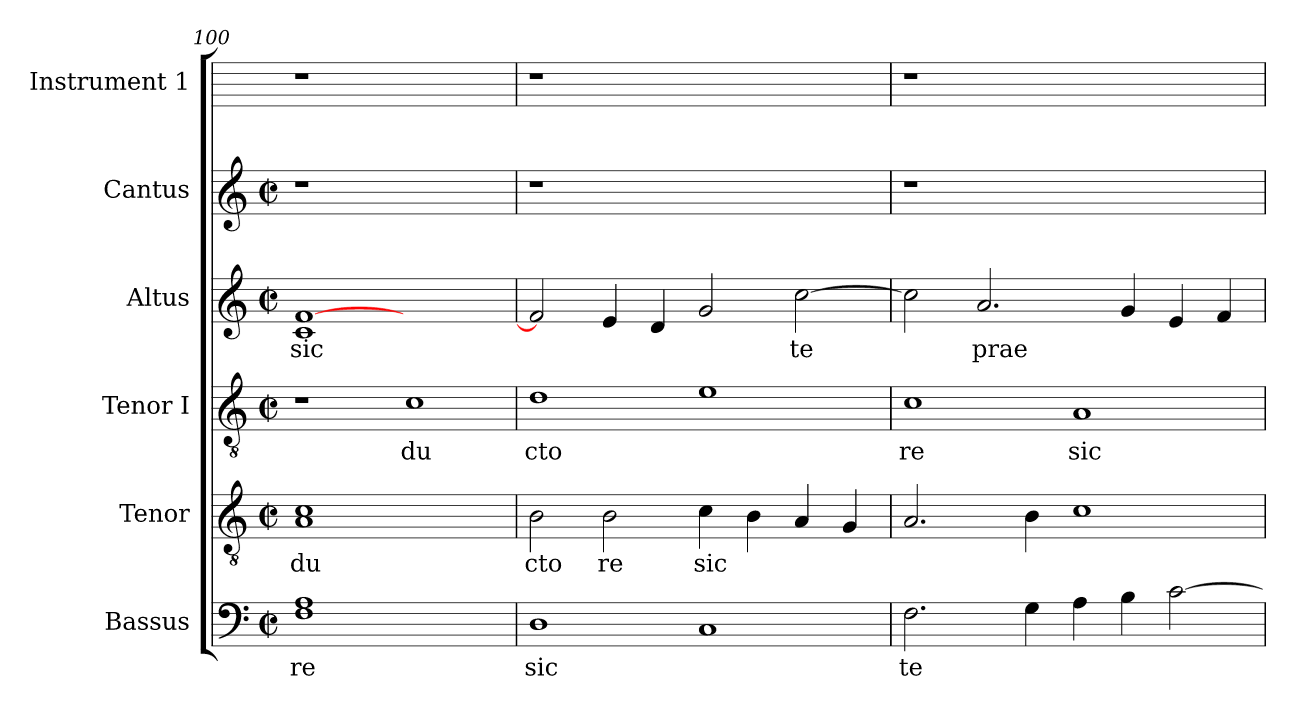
**kern	**text	**kern	**text	**kern	**text	**kern	**text	**kern	**kern
*part6	*part6	*part5	*part5	*part4	*part4	*part3	*part3	*part2	*part1
*staff6	*staff6	*staff5	*staff5	*staff4	*staff4	*staff3	*staff3	*staff2	*staff1
*I"Bassus	*	*I"Tenor	*	*I"Tenor I	*	*I"Altus	*	*I"Cantus	*I"Instrument 1
*I'Bassus	*	*I'Tenor	*	*I'Tenor I	*	*I'Altus	*	*I'Cantus	*
*clefF4	*	*clefGv2	*	*clefGv2	*	*clefG2	*	*clefG2	*
*M2/2	*	*M2/2	*	*M2/2	*	*M2/2	*	*M2/2	*
*met(c|)	*	*met(c|)	*	*met(c|)	*	*met(c|)	*	*met(c|)	*
=100	=100	=100	=100	=100	=100	=100	=100	=100	=100
!	!LO:LY:b:cj	!	!LO:LY:b:cj	!	!	!	!LO:LY:b:cj	!	!
1A 1F	-re	1c 1A	du	1r	.	1c [<1f	sic	1r	1r
!	!	!	!	!	!LO:LY:b:cj	!	!	!	!
1ryy	.	1ryy	.	1c	du	1ryy	.	1ryy	1ryy
=101	=101	=101	=101	=101	=101	=101	=101	=101	=101
!	!LO:LY:b:cj	!	!LO:LY:b:cj	!	!LO:LY:b:cj	!	!	!	!
1D	sic	2B\	cto	1d	cto	2f/]	.	1r	1r
!	!	!	!LO:LY:b:cj	!	!	!	!	!	!
.	.	2B\	re	.	.	4e/	.	.	.
.	.	.	.	.	.	4d/	.	.	.
!	!	!	!LO:LY:b	!	!	!	!	!	!
1C	.	4c\	sic	1e	.	2g/	.	1ryy	1ryy
.	.	4B\	.	.	.	.	.	.	.
!	!	!	!	!	!	!	!LO:LY:b:cj	!	!
.	.	4A/	.	.	.	[>2cc\	te	.	.
.	.	4G/	.	.	.	.	.	.	.
=102	=102	=102	=102	=102	=102	=102	=102	=102	=102
!	!LO:LY:b:cj	!	!	!	!LO:LY:b:cj	!	!	!	!
2.F\	te	2.A/	.	1c	re	2cc\]	.	1r	1r
!	!	!	!	!	!	!	!LO:LY:b	!	!
.	.	.	.	.	.	2.a/	prae	.	.
4G\	.	4B\	.	.	.	.	.	.	.
!	!	!	!	!	!LO:LY:b:cj	!	!	!	!
4A\	.	1c	.	1A	sic	.	.	1ryy	1ryy
4B\	.	.	.	.	.	4g/	.	.	.
[>2c\	.	.	.	.	.	4e/	.	.	.
.	.	.	.	.	.	4f/	.	.	.
=	=	=	=	=	=	=	=	=	=
*-	*-	*-	*-	*-	*-	*-	*-	*-	*-
